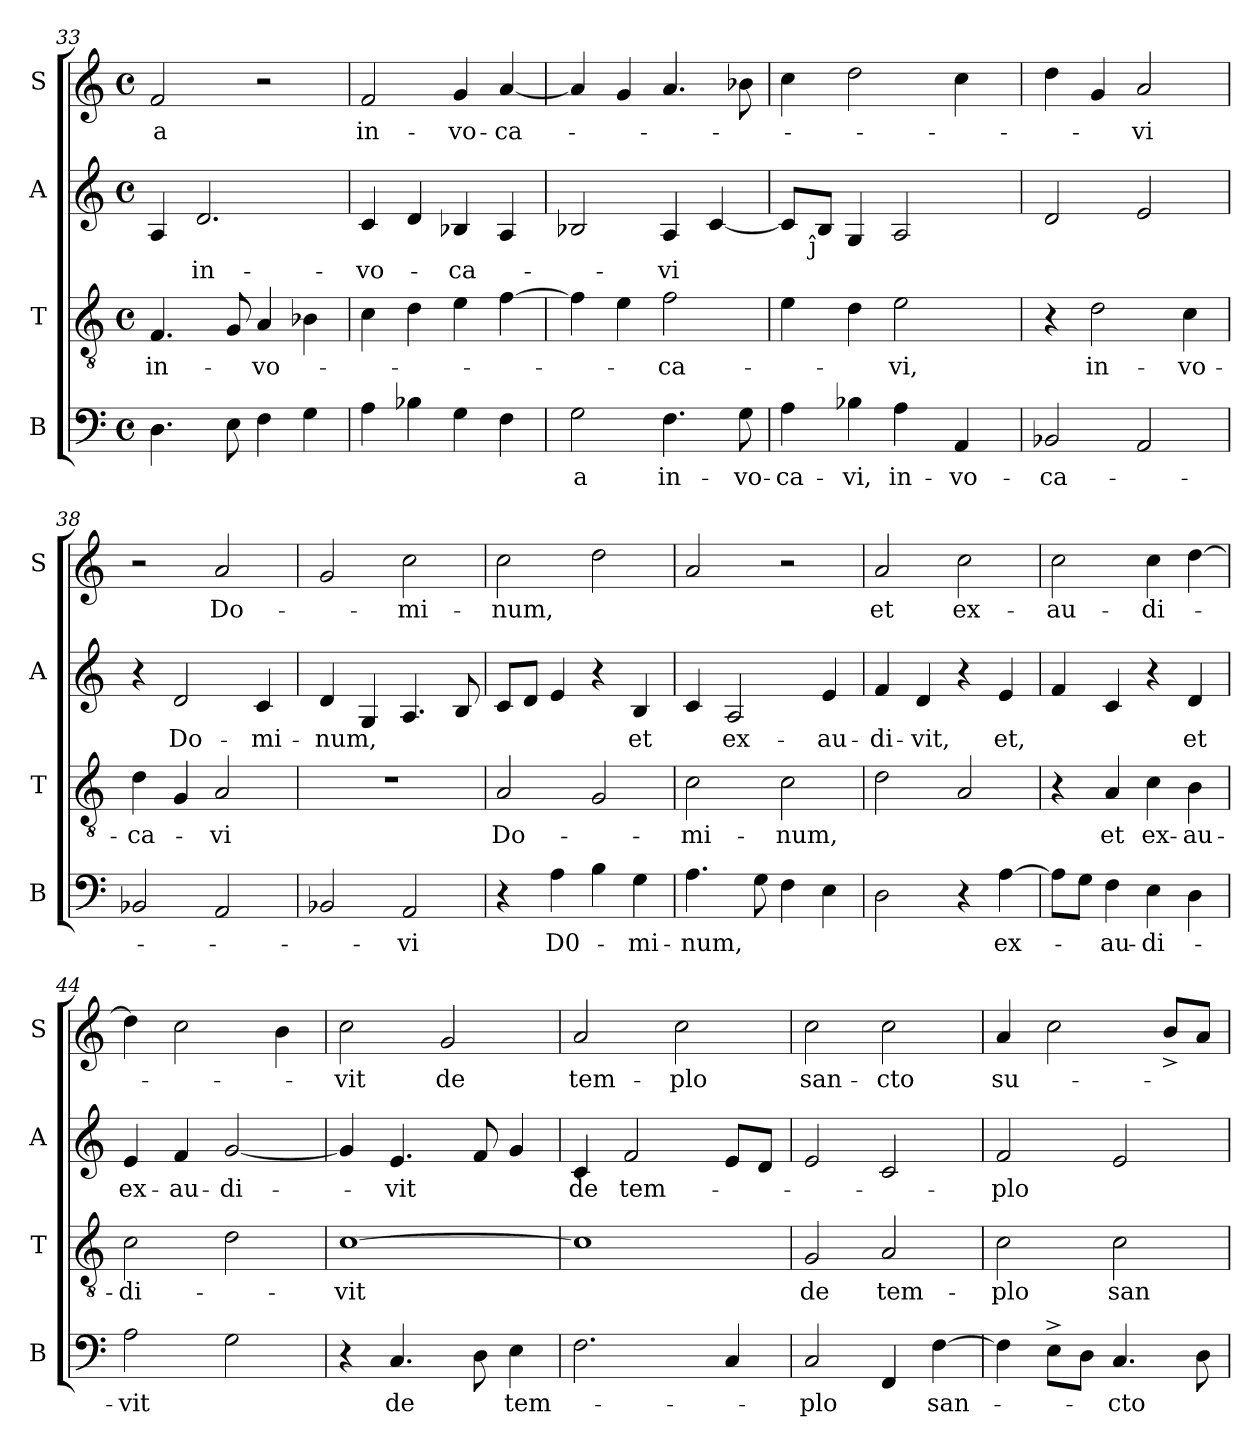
**kern	**text	**kern	**text	**kern	**text	**kern	**text
*part4	*part4	*part3	*part3	*part2	*part2	*part1	*part1
*staff4	*staff4	*staff3	*staff3	*staff2	*staff2	*staff1	*staff1
*I"B	*	*I"T	*	*I"A	*	*I"S	*
*I'B	*	*I'T	*	*I'A	*	*I'S	*
!!LO:PB:g=z
*clefF4	*	*clefGv2	*	*clefG2	*	*clefG2	*
*	*	*k[]	*	*	*	*	*
*	*	*C:	*	*	*	*	*
*M4/4	*	*M4/4	*	*M4/4	*	*M4/4	*
*met(c)	*	*met(c)	*	*met(c)	*	*met(c)	*
=33	=33	=33	=33	=33	=33	=33	=33
!	!	!	!LO:LY:b:cj	!	!	!	!LO:LY:b:cj
4.D\	.	4.F/	in-	4A/	.	2f/	-a
!	!	!	!	!	!LO:LY:b:cj	!	!
.	.	.	.	2.d/	in-	.	.
8E\	.	8G/	.	.	.	.	.
!	!	!	!LO:LY:b:cj	!	!	!	!
4F\	.	4A/	-vo-	.	.	2r	.
4G\	.	4B-\	.	.	.	.	.
=34	=34	=34	=34	=34	=34	=34	=34
!	!	!	!	!	!LO:LY:b:cj	!	!LO:LY:b:cj
4A\	.	4c\	.	4c/	-vo-	2f/	in-
4B-\	.	4d\	.	4d/	.	.	.
!	!	!	!	!	!LO:LY:b:cj	!	!LO:LY:b:cj
4G\	.	4e\	.	4B-/	-ca-	4g/	-vo-
!	!	!	!	!	!	!	!LO:LY:b:cj
4F\	.	[>4f\	.	4A/	.	[<4a/	-ca-
=35	=35	=35	=35	=35	=35	=35	=35
!	!LO:LY:b:cj	!	!	!	!	!	!
2G\	-a	4f\]	.	2B-/	.	4a/]	.
.	.	4e\	.	.	.	4g/	.
!	!LO:LY:b:cj	!	!LO:LY:b:cj	!	!LO:LY:b:cj	!	!
4.F\	in-	2f\	-ca-	4A/	-vi	4.a/	.
.	.	.	.	[<4c/	.	.	.
!	!LO:LY:b:cj	!	!	!	!	!	!
8G\	-vo-	.	.	.	.	8b-\	.
=36	=36	=36	=36	=36	=36	=36	=36
!	!LO:LY:b:cj	!	!	!	!	!	!
*	*	*	*	*^	*	*	*
4A\	-ca-	4e\	.	8c/L]	16..ryy	.	4cc\	.
!	!	!	!	!	!LO:TX:b:t=ĵ	!	!	!
.	.	.	.	.	2ryy	.	.	.
.	.	.	.	8B/J	.	.	.	.
!	!LO:LY:b:cj	!	!	!	!	!	!	!
4B-\	-vi,	4d\	.	4G/	.	.	2dd\	.
!	!LO:LY:b:cj	!	!LO:LY:b:cj	!	!	!	!	!
4A\	in-	2e\	-vi,	2A/	.	.	.	.
.	.	.	.	.	4ryy	.	.	.
!	!LO:LY:b:cj	!	!	!	!	!	!	!
4AA/	-vo-	.	.	.	.	.	4cc\	.
.	.	.	.	.	8ryy	.	.	.
.	.	.	.	.	64ryy	.	.	.
=37	=37	=37	=37	=37	=37	=37	=37	=37
!	!LO:LY:b:cj	!	!	!	!	!	!	!
*	*	*	*	*v	*v	*	*	*
2BB-/	-ca-	4r	.	2d/	.	4dd\	.
!	!	!	!LO:LY:b:cj	!	!	!	!
.	.	2d\	in-	.	.	4g/	.
!	!	!	!	!	!	!	!LO:LY:b:cj
2AA/	.	.	.	2e/	.	2a/	-vi
!	!	!	!LO:LY:b:cj	!	!	!	!
.	.	4c\	-vo-	.	.	.	.
=38	=38	=38	=38	=38	=38	=38	=38
!	!	!	!LO:LY:b:cj	!	!	!	!
2BB-/	.	4d\	-ca-	4r	.	2r	.
!	!	!	!	!	!LO:LY:b:cj	!	!
.	.	4G/	.	2d/	Do-	.	.
!	!	!	!LO:LY:b:cj	!	!	!	!LO:LY:b:cj
2AA/	.	2A/	-vi	.	.	2a/	Do-
!	!	!	!	!	!LO:LY:b:cj	!	!
.	.	.	.	4c/	-mi-	.	.
!!LO:LB:g=z
=39	=39	=39	=39	=39	=39	=39	=39
!	!	!	!	!	!LO:LY:b	!	!
2BB-/	.	1r	.	4d/	-num,	2g/	.
.	.	.	.	4G/	.	.	.
!	!LO:LY:b:cj	!	!	!	!	!	!LO:LY:b:cj
2AA/	-vi	.	.	4.A/	.	2cc\	-mi-
.	.	.	.	8B/	.	.	.
=40	=40	=40	=40	=40	=40	=40	=40
!	!	!	!LO:LY:b:cj	!	!	!	!LO:LY:b
4r	.	2A/	Do-	8c/L	.	2cc\	-num,
.	.	.	.	8d/J	.	.	.
!	!LO:LY:b:cj	!	!	!	!	!	!
4A\	D0-	.	.	4e/	.	.	.
4B\	.	2G/	.	4r	.	2dd\	.
!	!LO:LY:b:cj	!	!	!	!LO:LY:b:cj	!	!
4G\	-mi-	.	.	4B/	et	.	.
=41	=41	=41	=41	=41	=41	=41	=41
!	!LO:LY:b	!	!LO:LY:b:cj	!	!	!	!
4.A\	-num,	2c\	-mi-	4c/	.	2a/	.
!	!	!	!	!	!LO:LY:b:cj	!	!
.	.	.	.	2A/	ex-	.	.
8G\	.	.	.	.	.	.	.
!	!	!	!LO:LY:b	!	!	!	!
4F\	.	2c\	-num,	.	.	2r	.
!	!	!	!	!	!LO:LY:b:cj	!	!
4E\	.	.	.	4e/	-au-	.	.
=42	=42	=42	=42	=42	=42	=42	=42
!	!	!	!	!	!LO:LY:b:cj	!	!LO:LY:b:cj
2D\	.	2d\	.	4f/	-di-	2a/	et
!	!	!	!	!	!LO:LY:b	!	!
.	.	.	.	4d/	-vit,	.	.
!	!	!	!	!	!	!	!LO:LY:b:cj
4r	.	2A/	.	4r	.	2cc\	ex-
!	!LO:LY:b:cj	!	!	!	!LO:LY:b:cj	!	!
[>4A\	ex-	.	.	4e/	et,	.	.
=43	=43	=43	=43	=43	=43	=43	=43
!	!	!	!	!	!	!	!LO:LY:b:cj
8A\L]	.	4r	.	4f/	.	2cc\	-au-
8G\J	.	.	.	.	.	.	.
!	!LO:LY:b:cj	!	!LO:LY:b:cj	!	!	!	!
4F\	-au-	4A/	et	4c/	.	.	.
!	!LO:LY:b:cj	!	!LO:LY:b:cj	!	!	!	!LO:LY:b:cj
4E\	-di-	4c\	ex-	4r	.	4cc\	-di-
!	!	!	!LO:LY:b:cj	!	!LO:LY:b:cj	!	!
4D\	.	4B\	-au-	4d/	et	[<4dd\	.
!!LO:LB:g=z
=44	=44	=44	=44	=44	=44	=44	=44
!	!LO:LY:b:cj	!	!LO:LY:b:cj	!	!LO:LY:b:cj	!	!
2A\	-vit	2c\	-di-	4e/	ex-	4dd\]	.
!	!	!	!	!	!LO:LY:b:cj	!	!
.	.	.	.	4f/	-au-	2cc\	.
!	!	!	!	!	!LO:LY:b:cj	!	!
2G\	.	2d\	.	[<2g/	-di-	.	.
.	.	.	.	.	.	4b\	.
=45	=45	=45	=45	=45	=45	=45	=45
!	!	!	!LO:LY:b:cj	!	!	!	!LO:LY:b:cj
4r	.	[>1c	-vit	4g/]	.	2cc\	-vit
!	!LO:LY:b:cj	!	!	!	!LO:LY:b:cj	!	!
4.C/	de	.	.	4.e/	-vit	.	.
!	!	!	!	!	!	!	!LO:LY:b:cj
.	.	.	.	.	.	2g/	de
8D\	.	.	.	8f/	.	.	.
!	!LO:LY:b:cj	!	!	!	!	!	!
4E\	tem-	.	.	4g/	.	.	.
=46	=46	=46	=46	=46	=46	=46	=46
!	!	!	!	!	!LO:LY:b:cj	!	!LO:LY:b:cj
2.F\	.	1c]	.	4c/	de	2a/	tem-
!	!	!	!	!	!LO:LY:b	!	!
.	.	.	.	2f/	tem-	.	.
!	!	!	!	!	!	!	!LO:LY:b:cj
.	.	.	.	.	.	2cc\	-plo
4C/	.	.	.	8e/L	.	.	.
.	.	.	.	8d/J	.	.	.
=47	=47	=47	=47	=47	=47	=47	=47
!	!LO:LY:b	!	!LO:LY:b:cj	!	!	!	!LO:LY:b:cj
2C/	-plo	2G/	de	2e/	.	2cc\	san-
!	!	!	!LO:LY:b:cj	!	!	!	!LO:LY:b:cj
4FF/	.	2A/	tem-	2c/	.	2cc\	-cto
!	!LO:LY:b:cj	!	!	!	!	!	!
[>4F\	san-	.	.	.	.	.	.
=48	=48	=48	=48	=48	=48	=48	=48
!	!	!	!LO:LY:b:cj	!	!LO:LY:b	!	!LO:LY:b:cj
4F\]	.	2c\	-plo	2f/	-plo	4a/	su-
8E^<\L	.	.	.	.	.	2cc\	.
8D\J	.	.	.	.	.	.	.
!	!LO:LY:b	!	!LO:LY:b:cj	!	!	!	!
4.C/	-cto	2c\	san-	2e/	.	.	.
.	.	.	.	.	.	8b^>/L	.
8D\	.	.	.	.	.	8a/J	.
=	=	=	=	=	=	=	=
*-	*-	*-	*-	*-	*-	*-	*-
